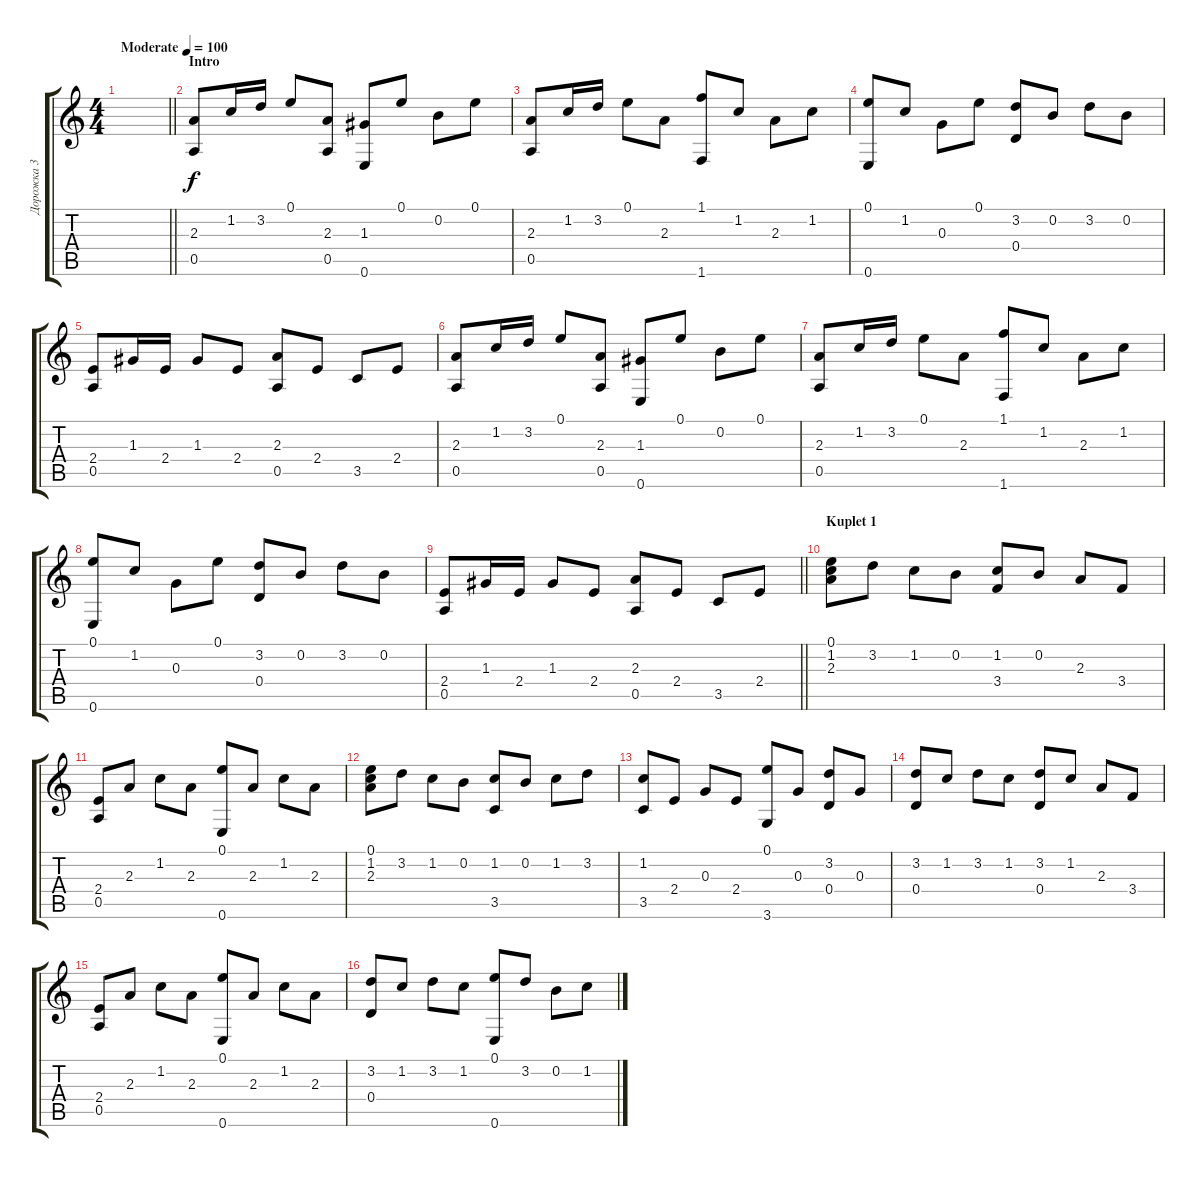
\track ("Дорожка 3" "Дорожка 3") {instrument acousticguitarsteel}
\staff {score tabs}
\tuning (E4 B3 G3 D3 A2 E2) {hide}
\ts (4 4)
\tempo (100 "Moderate")
\clef g2
\barLineRight lightlight
\ks c
|
\section ("" "Intro")
(2.3 0.5).8 1.2.16 3.2.16 0.1.8 (2.3 0.5).8 (1.3 0.6).8 0.1.8 0.2.8 0.1.8 |
(2.3 0.5).8 1.2.16 3.2.16 0.1.8 2.3.8 (1.1 1.6).8 1.2.8 2.3.8 1.2.8 |
(0.1 0.6).8 1.2.8 0.3.8 0.1.8 (3.2 0.4).8 0.2.8 3.2.8 0.2.8 |
(2.4 0.5).8 1.3.16 2.4.16 1.3.8 2.4.8 (2.3 0.5).8 2.4.8 3.5.8 2.4.8 |
(2.3 0.5).8 1.2.16 3.2.16 0.1.8 (2.3 0.5).8 (1.3 0.6).8 0.1.8 0.2.8 0.1.8 |
(2.3 0.5).8 1.2.16 3.2.16 0.1.8 2.3.8 (1.1 1.6).8 1.2.8 2.3.8 1.2.8 |
(0.1 0.6).8 1.2.8 0.3.8 0.1.8 (3.2 0.4).8 0.2.8 3.2.8 0.2.8 |
\barLineRight lightlight
(2.4 0.5).8 1.3.16 2.4.16 1.3.8 2.4.8 (2.3 0.5).8 2.4.8 3.5.8 2.4.8 |
\section ("" "Kuplet 1")
(0.1 1.2 2.3).8 3.2.8 1.2.8 0.2.8 (1.2 3.4).8 0.2.8 2.3.8 3.4.8 |
(2.4 0.5).8 2.3.8 1.2.8 2.3.8 (0.1 0.6).8 2.3.8 1.2.8 2.3.8 |
(0.1 1.2 2.3).8 3.2.8 1.2.8 0.2.8 (1.2 3.5).8 0.2.8 1.2.8 3.2.8 |
(1.2 3.5).8 2.4.8 0.3.8 2.4.8 (0.1 3.6).8 0.3.8 (3.2 0.4).8 0.3.8 |
(3.2 0.4).8 1.2.8 3.2.8 1.2.8 (3.2 0.4).8 1.2.8 2.3.8 3.4.8 |
(2.4 0.5).8 2.3.8 1.2.8 2.3.8 (0.1 0.6).8 2.3.8 1.2.8 2.3.8 |
(3.2 0.4).8 1.2.8 3.2.8 1.2.8 (0.1 0.6).8 3.2.8 0.2.8 1.2.8
